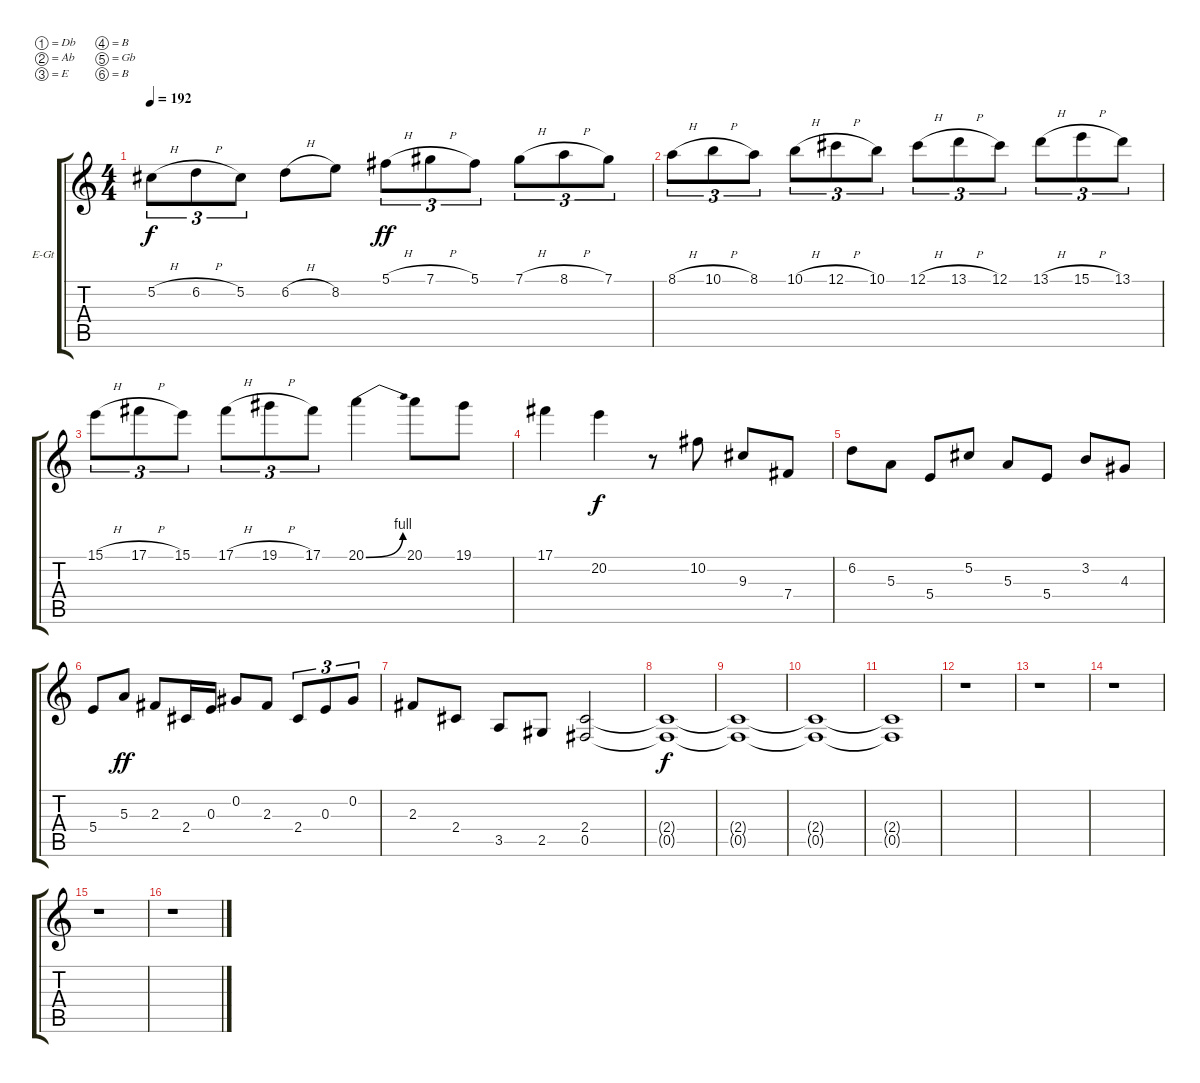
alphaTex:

\bracketExtendMode groupsimilarinstruments
\firstSystemTrackNameOrientation horizontal
\otherSystemsTrackNameOrientation horizontal
\track ("Guitar I" "E-Gt") {instrument distortionguitar}
\staff {score tabs}
\tuning (Db4 Ab3 E3 B2 Gb2 B1)
\ts (4 4)
\tempo 192
\clef g2
\ks c
5.2{h}.8{tu (3 2) dy f} 6.2{h}.8{tu (3 2)} 5.2.8{tu (3 2)} 6.2{h}.8 8.2.8 5.1{h}.8{tu (3 2) dy ff} 7.1{h}.8{tu (3 2)} 5.1.8{tu (3 2)} 7.1{h}.8{tu (3 2)} 8.1{h}.8{tu (3 2)} 7.1.8{tu (3 2)} |
8.1{h}.8{tu (3 2)} 10.1{h}.8{tu (3 2)} 8.1.8{tu (3 2)} 10.1{h}.8{tu (3 2)} 12.1{h}.8{tu (3 2)} 10.1.8{tu (3 2)} 12.1{h}.8{tu (3 2)} 13.1{h}.8{tu (3 2)} 12.1.8{tu (3 2)} 13.1{h}.8{tu (3 2)} 15.1{h}.8{tu (3 2)} 13.1.8{tu (3 2)} |
15.1{h}.8{tu (3 2)} 17.1{h}.8{tu (3 2)} 15.1.8{tu (3 2)} 17.1{h}.8{tu (3 2)} 19.1{h}.8{tu (3 2)} 17.1.8{tu (3 2)} 20.1{be (bend 0 0 60 4)}.4 20.1.8 19.1.8 |
17.1.4 20.2.4{dy f} r.8 10.2.8 9.3.8 7.4.8 |
6.2.8 5.3.8 5.4.8 5.2.8 5.3.8 5.4.8 3.2.8 4.3.8 |
5.4.8 5.3.8{dy ff} 2.3.8 2.4.16 0.3.16 0.2.8 2.3.8 2.4.8{tu (3 2)} 0.3.8{tu (3 2)} 0.2.8{tu (3 2)} |
2.3.8 2.4.8 3.5.8 2.5.8 (2.4 0.5).2 |
(2.4{t} 0.5{t}).1{dy f} |
(2.4{t} 0.5{t}).1 |
(2.4{t} 0.5{t}).1 |
(2.4{t} 0.5{t}).1 |
r.1 |
r.1 |
r.1 |
r.1 |
r.1
